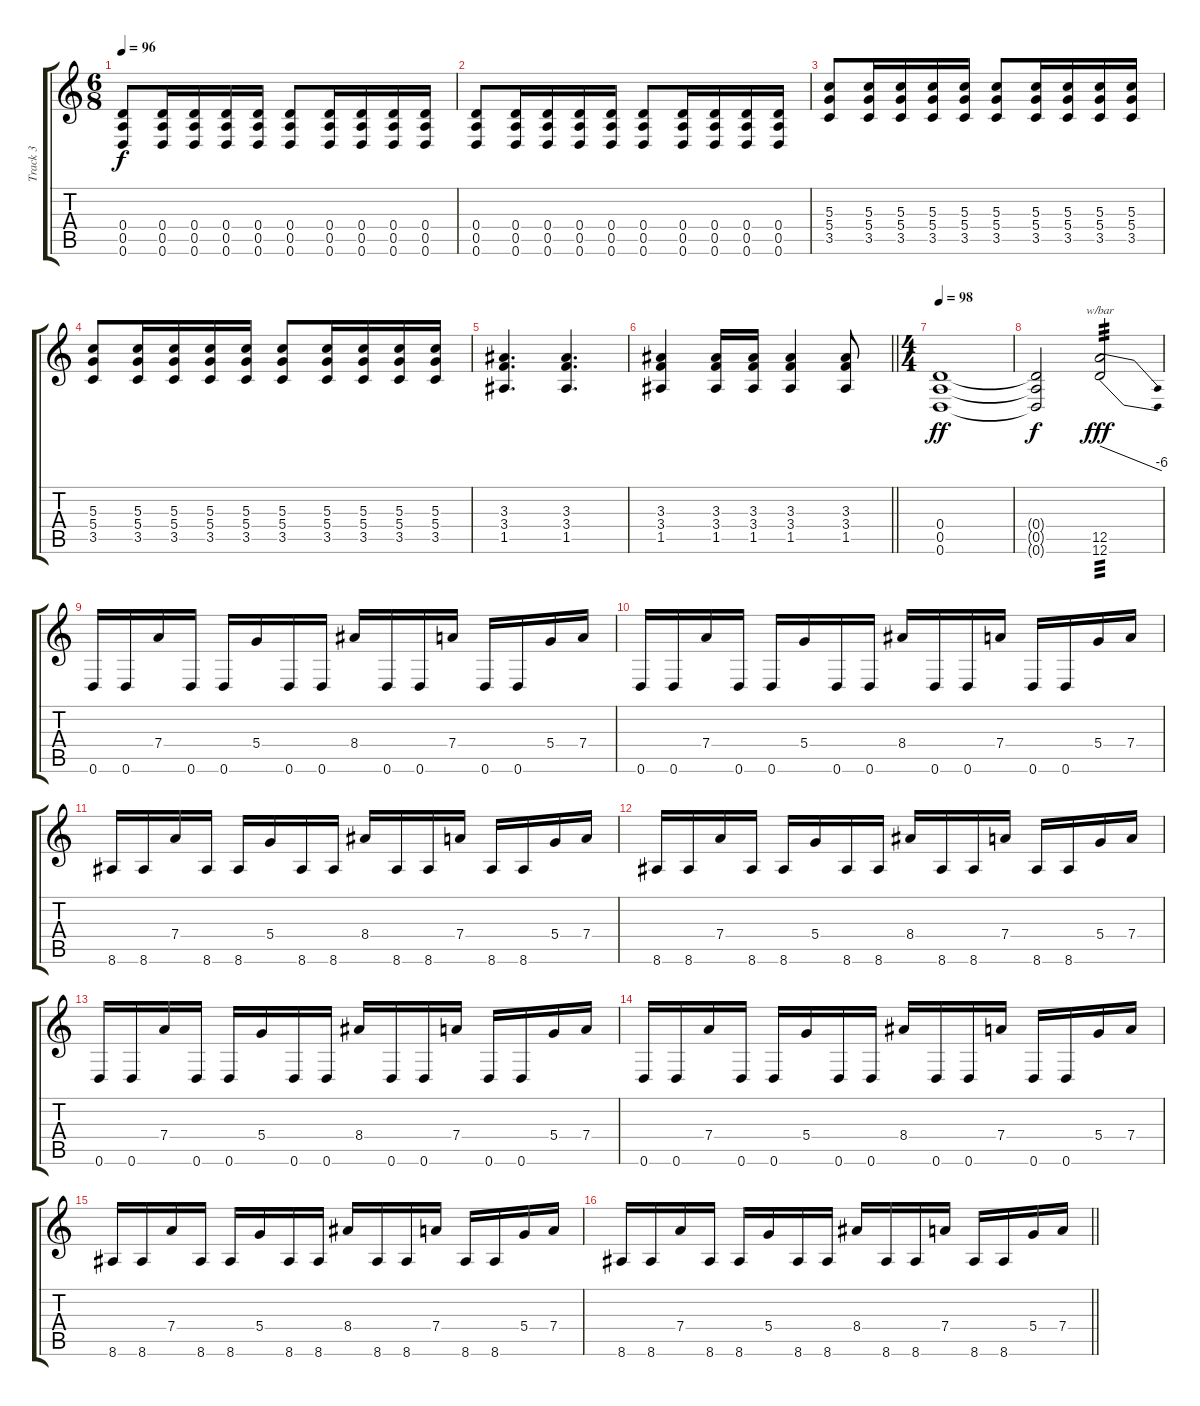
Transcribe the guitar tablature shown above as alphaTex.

\track ("Track 3" "Track 3") {instrument distortionguitar}
\staff {score tabs}
\tuning (E4 B3 G3 D3 A2 D2) {hide}
\ts (6 8)
\tempo 96
\clef g2
\ks c
(0.4 0.5 0.6).8{dy f} (0.4 0.5 0.6).16 (0.4 0.5 0.6).16 (0.4 0.5 0.6).16 (0.4 0.5 0.6).16 (0.4 0.5 0.6).8 (0.4 0.5 0.6).16 (0.4 0.5 0.6).16 (0.4 0.5 0.6).16 (0.4 0.5 0.6).16 |
(0.4 0.5 0.6).8 (0.4 0.5 0.6).16 (0.4 0.5 0.6).16 (0.4 0.5 0.6).16 (0.4 0.5 0.6).16 (0.4 0.5 0.6).8 (0.4 0.5 0.6).16 (0.4 0.5 0.6).16 (0.4 0.5 0.6).16 (0.4 0.5 0.6).16 |
(5.3 5.4 3.5).8 (5.3 5.4 3.5).16 (5.3 5.4 3.5).16 (5.3 5.4 3.5).16 (5.3 5.4 3.5).16 (5.3 5.4 3.5).8 (5.3 5.4 3.5).16 (5.3 5.4 3.5).16 (5.3 5.4 3.5).16 (5.3 5.4 3.5).16 |
(5.3 5.4 3.5).8 (5.3 5.4 3.5).16 (5.3 5.4 3.5).16 (5.3 5.4 3.5).16 (5.3 5.4 3.5).16 (5.3 5.4 3.5).8 (5.3 5.4 3.5).16 (5.3 5.4 3.5).16 (5.3 5.4 3.5).16 (5.3 5.4 3.5).16 |
(3.3 3.4 1.5).4{d} (3.3 3.4 1.5).4{d} |
\barLineRight lightlight
(3.3 3.4 1.5).4 (3.3 3.4 1.5).16 (3.3 3.4 1.5).16 (3.3 3.4 1.5).4 (3.3 3.4 1.5).8 |
\ts (4 4)
\tempo 98
(0.4 0.5 0.6).1{dy ff} |
(0.4{t} 0.5{t} 0.6{t}).2{dy f} (12.5 12.6).2{tbe (dive default 0 0 60 -24) tp 3 dy fff} |
0.6.16 0.6.16 7.4.16 0.6.16 0.6.16 5.4.16 0.6.16 0.6.16 8.4.16 0.6.16 0.6.16 7.4.16 0.6.16 0.6.16 5.4.16 7.4.16 |
0.6.16 0.6.16 7.4.16 0.6.16 0.6.16 5.4.16 0.6.16 0.6.16 8.4.16 0.6.16 0.6.16 7.4.16 0.6.16 0.6.16 5.4.16 7.4.16 |
8.6.16 8.6.16 7.4.16 8.6.16 8.6.16 5.4.16 8.6.16 8.6.16 8.4.16 8.6.16 8.6.16 7.4.16 8.6.16 8.6.16 5.4.16 7.4.16 |
8.6.16 8.6.16 7.4.16 8.6.16 8.6.16 5.4.16 8.6.16 8.6.16 8.4.16 8.6.16 8.6.16 7.4.16 8.6.16 8.6.16 5.4.16 7.4.16 |
0.6.16 0.6.16 7.4.16 0.6.16 0.6.16 5.4.16 0.6.16 0.6.16 8.4.16 0.6.16 0.6.16 7.4.16 0.6.16 0.6.16 5.4.16 7.4.16 |
0.6.16 0.6.16 7.4.16 0.6.16 0.6.16 5.4.16 0.6.16 0.6.16 8.4.16 0.6.16 0.6.16 7.4.16 0.6.16 0.6.16 5.4.16 7.4.16 |
8.6.16 8.6.16 7.4.16 8.6.16 8.6.16 5.4.16 8.6.16 8.6.16 8.4.16 8.6.16 8.6.16 7.4.16 8.6.16 8.6.16 5.4.16 7.4.16 |
\barLineRight lightlight
8.6.16 8.6.16 7.4.16 8.6.16 8.6.16 5.4.16 8.6.16 8.6.16 8.4.16 8.6.16 8.6.16 7.4.16 8.6.16 8.6.16 5.4.16 7.4.16
